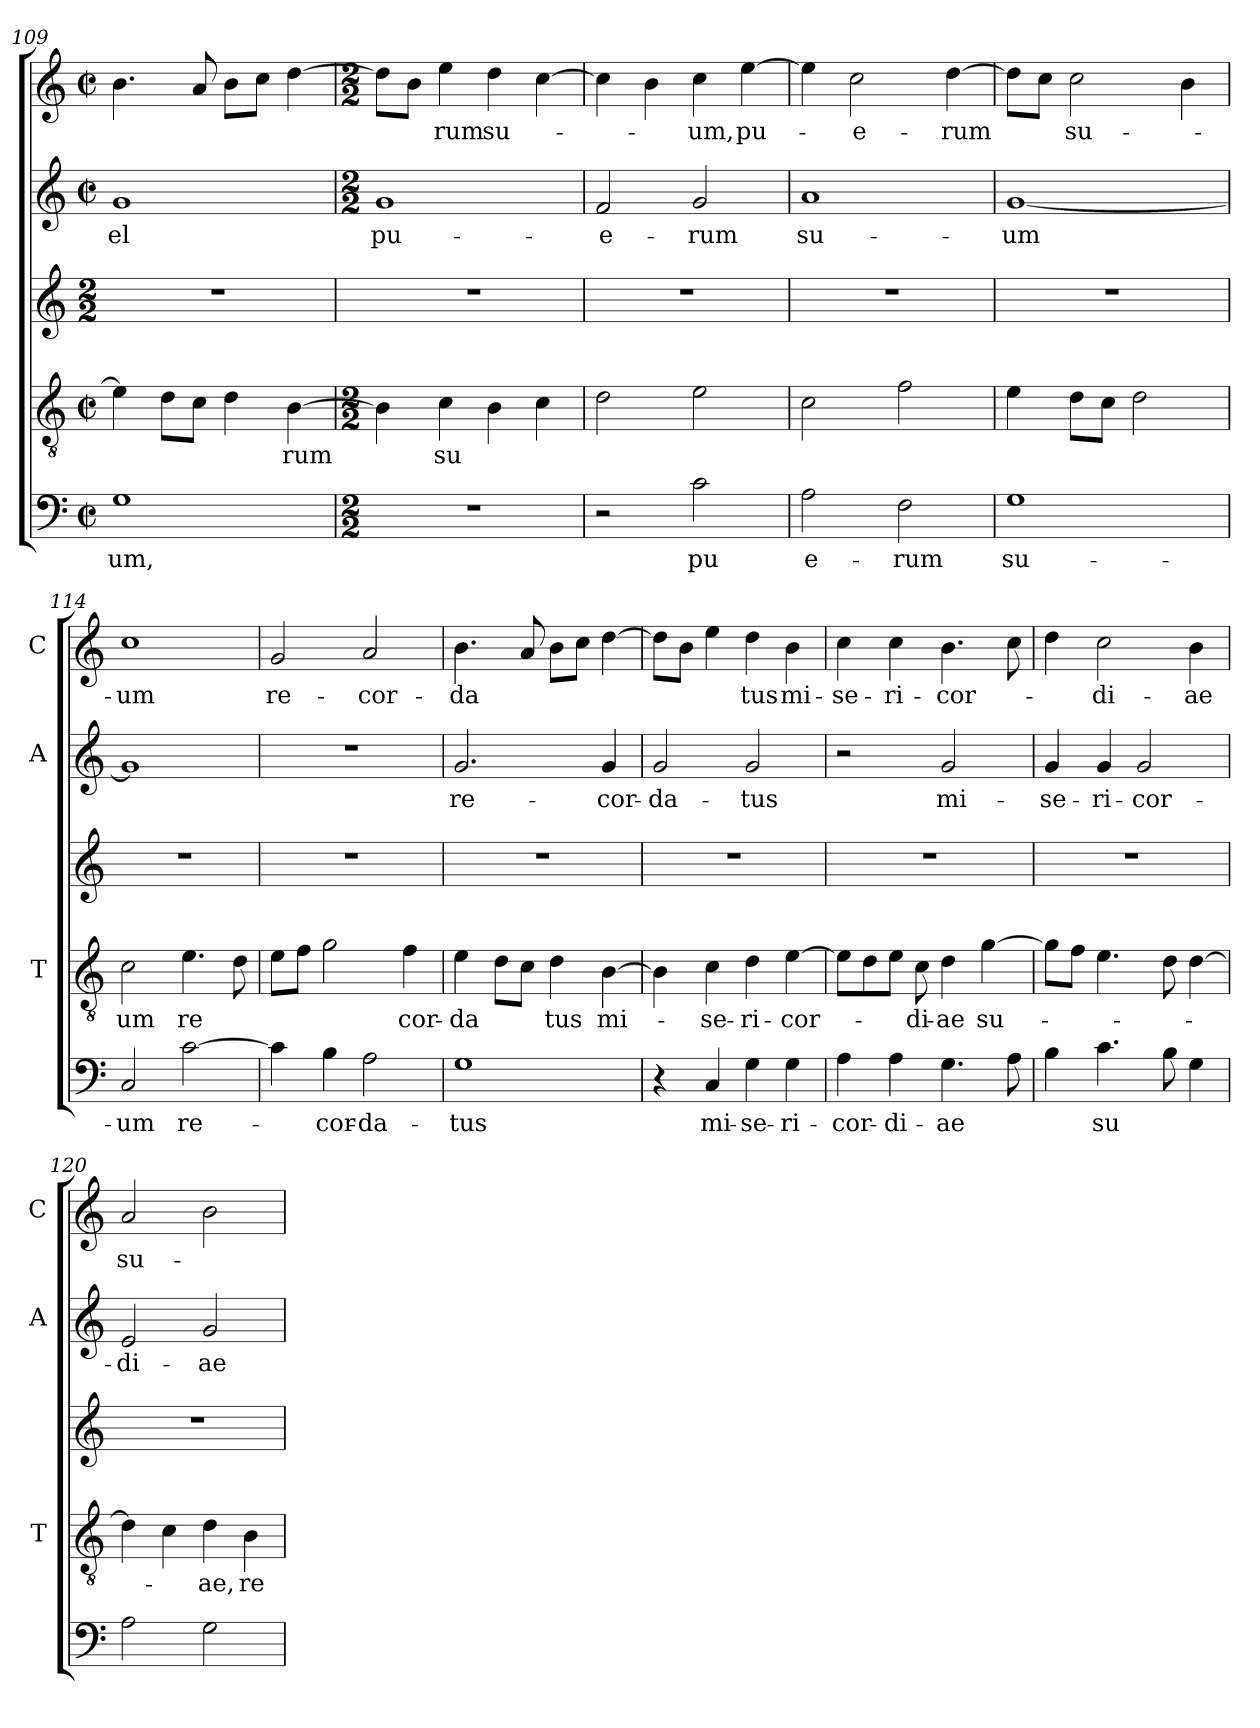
**kern	**text	**kern	**text	**kern	**kern	**text	**kern	**text
*part5	*part5	*part4	*part4	*part3	*part2	*part2	*part1	*part1
*staff5	*staff5	*staff4	*staff4	*staff3	*staff2	*staff2	*staff1	*staff1
*	*	*I'T	*	*	*I'A	*	*I'C	*
*clefF4	*	*clefGv2	*	*clefG2	*clefG2	*	*clefG2	*
*k[]	*	*k[]	*	*k[]	*k[]	*	*k[]	*
*C:	*	*C:	*	*C:	*C:	*	*C:	*
*M2/2	*	*M2/2	*	*M2/2	*M2/2	*	*M2/2	*
*met(c|)	*	*met(c|)	*	*	*met(c|)	*	*met(c|)	*
=109	=109	=109	=109	=109	=109	=109	=109	=109
!	!LO:LY:b	!	!	!	!	!LO:LY:b	!	!
1G	-um,	4e\]	.	1r	1g	el	4.b\	.
.	.	8d\L	.	.	.	.	.	.
.	.	8c\J	.	.	.	.	8a/	.
.	.	4d\	.	.	.	.	8b\L	.
.	.	.	.	.	.	.	8cc\J	.
!	!	!	!LO:LY:b	!	!	!	!	!
.	.	[4B\	-rum	.	.	.	[4dd\	.
!!LO:LB:g=z
=110	=110	=110	=110	=110	=110	=110	=110	=110
*M2/2	*	*M2/2	*	*	*M2/2	*	*M2/2	*
!	!	!	!	!	!	!LO:LY:b	!	!
1r	.	4B\]	.	1r	1g	pu-	8dd\L]	.
.	.	.	.	.	.	.	8b\J	.
!	!	!	!LO:LY:b	!	!	!	!	!LO:LY:b
.	.	4c\	su	.	.	.	4ee\	-rum
!	!	!	!	!	!	!	!	!LO:LY:b
.	.	4B\	.	.	.	.	4dd\	su-
.	.	4c\	.	.	.	.	[4cc\	.
=111	=111	=111	=111	=111	=111	=111	=111	=111
!	!	!	!	!	!	!LO:LY:b	!	!
2r	.	2d\	.	1r	2f/	-e-	4cc\]	.
.	.	.	.	.	.	.	4b\	.
!	!LO:LY:b	!	!	!	!	!LO:LY:b	!	!LO:LY:b
2c\	pu	2e\	.	.	2g/	-rum	4cc\	-um,
!	!	!	!	!	!	!	!	!LO:LY:b
.	.	.	.	.	.	.	[4ee\	pu-
=112	=112	=112	=112	=112	=112	=112	=112	=112
!	!LO:LY:b	!	!	!	!	!LO:LY:b	!	!
2A\	e-	2c\	.	1r	1a	su-	4ee\]	.
!	!	!	!	!	!	!	!	!LO:LY:b
.	.	.	.	.	.	.	2cc\	-e-
!	!LO:LY:b	!	!	!	!	!	!	!
2F\	-rum	2f\	.	.	.	.	.	.
!	!	!	!	!	!	!	!	!LO:LY:b
.	.	.	.	.	.	.	[4dd\	-rum
=113	=113	=113	=113	=113	=113	=113	=113	=113
!	!LO:LY:b	!	!	!	!	!LO:LY:b	!	!
1G	su-	4e\	.	1r	[1g	-um	8dd\L]	.
.	.	.	.	.	.	.	8cc\J	.
!	!	!	!	!	!	!	!	!LO:LY:b
.	.	8d\L	.	.	.	.	2cc\	su-
.	.	8c\J	.	.	.	.	.	.
.	.	2d\	.	.	.	.	.	.
.	.	.	.	.	.	.	4b\	.
=114	=114	=114	=114	=114	=114	=114	=114	=114
!	!LO:LY:b	!	!LO:LY:b	!	!	!	!	!LO:LY:b
2C/	-um	2c\	um	1r	1g]	.	1cc	-um
!	!LO:LY:b	!	!LO:LY:b	!	!	!	!	!
[2c\	re-	4.e\	re	.	.	.	.	.
.	.	8d\	.	.	.	.	.	.
=115	=115	=115	=115	=115	=115	=115	=115	=115
!	!	!	!	!	!	!	!	!LO:LY:b
4c\]	.	8e\L	.	1r	1r	.	2g/	re-
.	.	8f\J	.	.	.	.	.	.
!	!LO:LY:b	!	!	!	!	!	!	!
4B\	-cor-	2g\	.	.	.	.	.	.
!	!LO:LY:b	!	!	!	!	!	!	!LO:LY:b
2A\	-da-	.	.	.	.	.	2a/	-cor-
!	!	!	!LO:LY:b	!	!	!	!	!
.	.	4f\	cor-	.	.	.	.	.
!!LO:LB:g=z
=116	=116	=116	=116	=116	=116	=116	=116	=116
!	!LO:LY:b	!	!LO:LY:b	!	!	!LO:LY:b	!	!LO:LY:b
1G	-­tus	4e\	-­da	1r	2.g/	re-	4.b\	-­da
.	.	8d\L	.	.	.	.	.	.
.	.	8c\J	.	.	.	.	8a/	.
!	!	!	!LO:LY:b	!	!	!	!	!
.	.	4d\	tus	.	.	.	8b\L	.
.	.	.	.	.	.	.	8cc\J	.
!	!	!	!LO:LY:b	!	!	!LO:LY:b	!	!
.	.	[4B\	mi-	.	4g/	-cor-	[4dd\	.
=117	=117	=117	=117	=117	=117	=117	=117	=117
!	!	!	!	!	!	!LO:LY:b	!	!
4r	.	4B\]	.	1r	2g/	-da-	8dd\L]	.
.	.	.	.	.	.	.	8b\J	.
!	!LO:LY:b	!	!LO:LY:b	!	!	!	!	!
4C/	mi-	4c\	-se-	.	.	.	4ee\	.
!	!LO:LY:b	!	!LO:LY:b	!	!	!LO:LY:b	!	!LO:LY:b
4G\	-se-	4d\	-ri-	.	2g/	-tus	4dd\	tus
!	!LO:LY:b	!	!LO:LY:b	!	!	!	!	!LO:LY:b
4G\	-ri-	[4e\	-cor-	.	.	.	4b\	mi-
=118	=118	=118	=118	=118	=118	=118	=118	=118
!	!LO:LY:b	!	!	!	!	!	!	!LO:LY:b
4A\	-cor-	8e\L]	.	1r	2r	.	4cc\	-se-
.	.	8d\	.	.	.	.	.	.
!	!LO:LY:b	!	!	!	!	!	!	!LO:LY:b
4A\	-di-	8e\J	.	.	.	.	4cc\	-ri-
!	!	!	!LO:LY:b	!	!	!	!	!
.	.	8c\	-di-	.	.	.	.	.
!	!LO:LY:b	!	!LO:LY:b	!	!	!LO:LY:b	!	!LO:LY:b
4.G\	-ae	4d\	-ae	.	2g/	mi-	4.b\	-cor-
!	!	!	!LO:LY:b	!	!	!	!	!
.	.	[4g\	su-	.	.	.	.	.
8A\	.	.	.	.	.	.	8cc\	.
=119	=119	=119	=119	=119	=119	=119	=119	=119
!	!	!	!	!	!	!LO:LY:b	!	!
4B\	.	8g\L]	.	1r	4g/	-se-	4dd\	.
.	.	8f\J	.	.	.	.	.	.
!	!LO:LY:b	!	!	!	!	!LO:LY:b	!	!LO:LY:b
4.c\	su	4.e\	.	.	4g/	-ri-	2cc\	-di-
!	!	!	!	!	!	!LO:LY:b	!	!
.	.	.	.	.	2g/	-cor-	.	.
8B\	.	8d\	.	.	.	.	.	.
!	!	!	!	!	!	!	!	!LO:LY:b
4G\	.	[4d\	.	.	.	.	4b\	-ae
=120	=120	=120	=120	=120	=120	=120	=120	=120
!	!	!	!	!	!	!LO:LY:b	!	!LO:LY:b
2A\	.	4d\]	.	1r	2e/	-di-	2a/	su-
.	.	4c\	.	.	.	.	.	.
!	!	!	!LO:LY:b	!	!	!LO:LY:b	!	!
2G\	.	4d\	-ae,	.	2g/	-ae	2b\	.
!	!	!	!LO:LY:b	!	!	!	!	!
.	.	4B\	re-	.	.	.	.	.
=	=	=	=	=	=	=	=	=
*-	*-	*-	*-	*-	*-	*-	*-	*-
